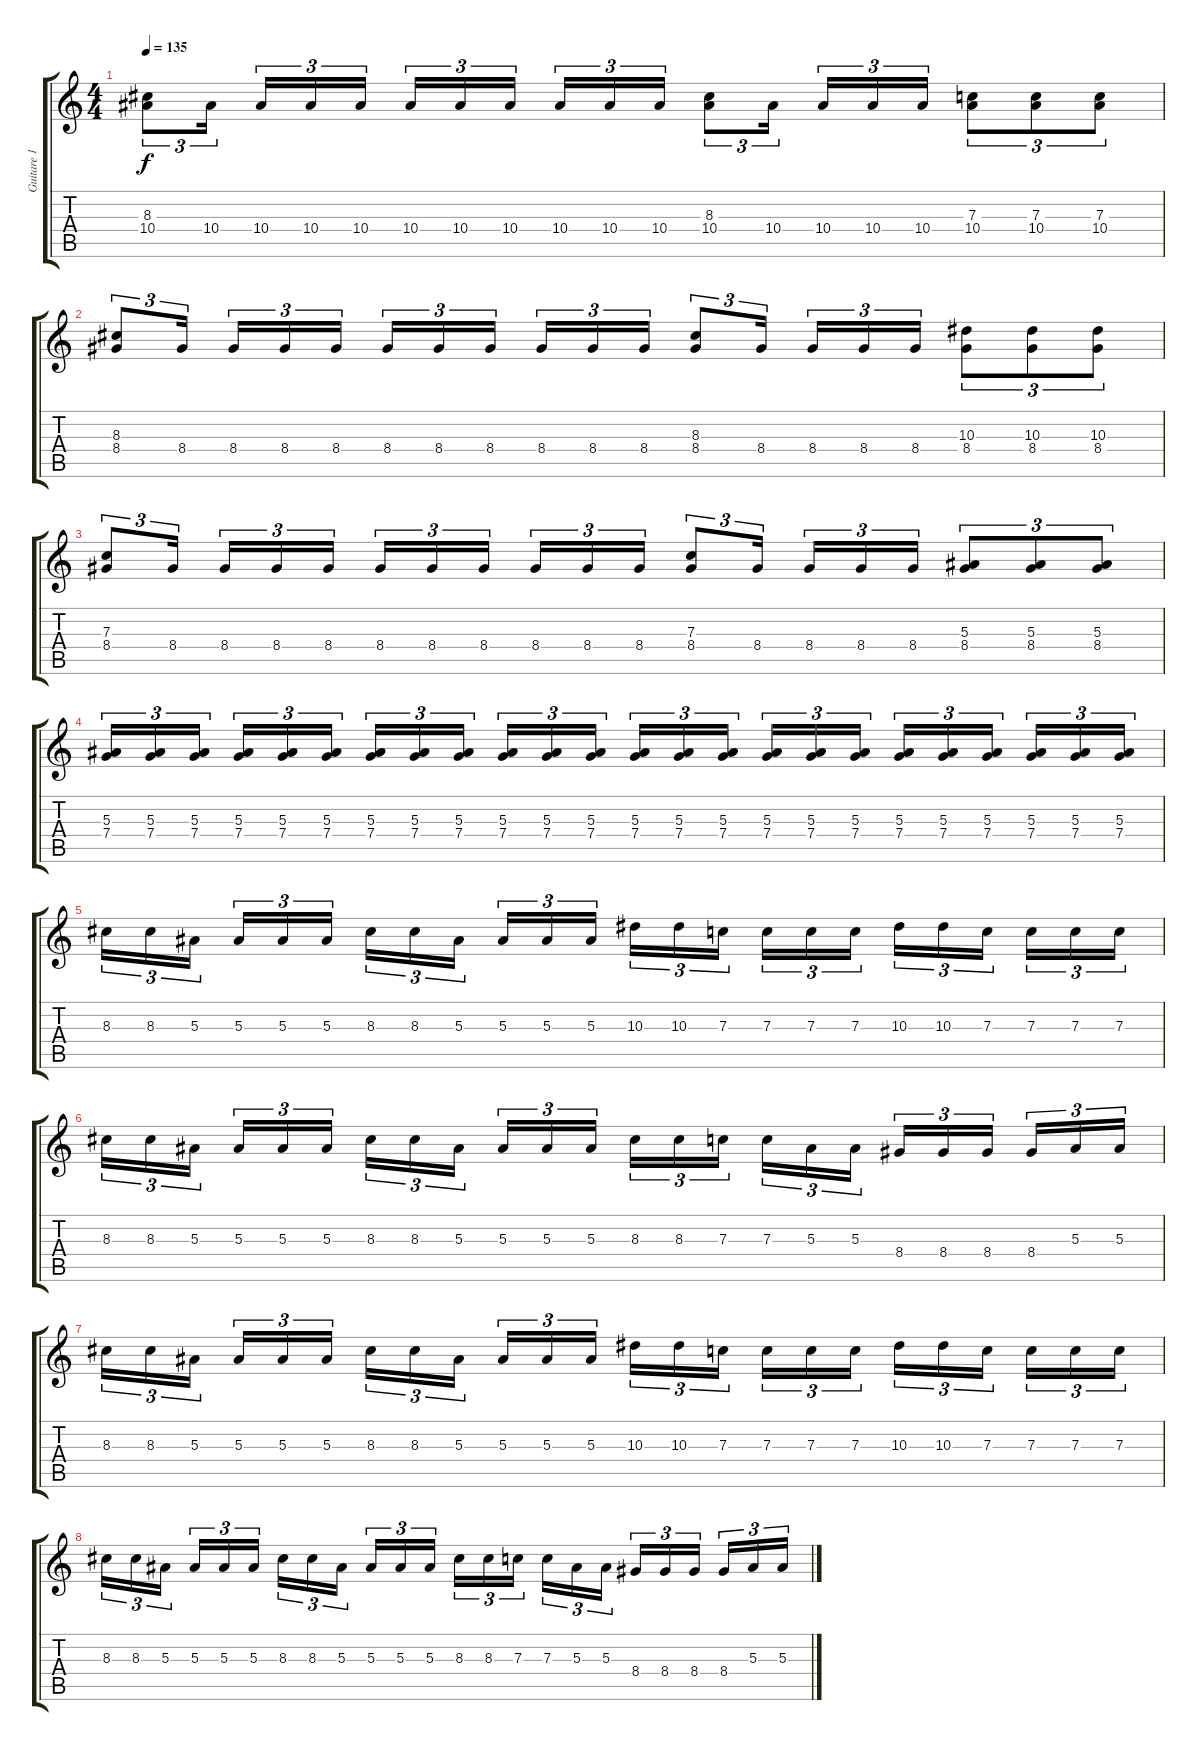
\track ("Guitare 1" "Guitare 1") {instrument distortionguitar}
\staff {score tabs}
\tuning (D4 A3 F3 C3 G2 D2) {hide}
\ts (4 4)
\tempo 135
\clef g2
\ks c
(8.3 10.4).8{tu (3 2) dy f} 10.4.16{tu (3 2) beam splitsecondary} 10.4.16{tu (3 2)} 10.4.16{tu (3 2)} 10.4.16{tu (3 2)} 10.4.16{tu (3 2)} 10.4.16{tu (3 2)} 10.4.16{tu (3 2) beam splitsecondary} 10.4.16{tu (3 2)} 10.4.16{tu (3 2)} 10.4.16{tu (3 2)} (8.3 10.4).8{tu (3 2)} 10.4.16{tu (3 2) beam splitsecondary} 10.4.16{tu (3 2)} 10.4.16{tu (3 2)} 10.4.16{tu (3 2)} (7.3 10.4).8{tu (3 2)} (7.3 10.4).8{tu (3 2)} (7.3 10.4).8{tu (3 2)} |
(8.3 8.4).8{tu (3 2)} 8.4.16{tu (3 2) beam splitsecondary} 8.4.16{tu (3 2)} 8.4.16{tu (3 2)} 8.4.16{tu (3 2)} 8.4.16{tu (3 2)} 8.4.16{tu (3 2)} 8.4.16{tu (3 2) beam splitsecondary} 8.4.16{tu (3 2)} 8.4.16{tu (3 2)} 8.4.16{tu (3 2)} (8.3 8.4).8{tu (3 2)} 8.4.16{tu (3 2) beam splitsecondary} 8.4.16{tu (3 2)} 8.4.16{tu (3 2)} 8.4.16{tu (3 2)} (10.3 8.4).8{tu (3 2)} (10.3 8.4).8{tu (3 2)} (10.3 8.4).8{tu (3 2)} |
(7.3 8.4).8{tu (3 2)} 8.4.16{tu (3 2) beam splitsecondary} 8.4.16{tu (3 2)} 8.4.16{tu (3 2)} 8.4.16{tu (3 2)} 8.4.16{tu (3 2)} 8.4.16{tu (3 2)} 8.4.16{tu (3 2) beam splitsecondary} 8.4.16{tu (3 2)} 8.4.16{tu (3 2)} 8.4.16{tu (3 2)} (7.3 8.4).8{tu (3 2)} 8.4.16{tu (3 2) beam splitsecondary} 8.4.16{tu (3 2)} 8.4.16{tu (3 2)} 8.4.16{tu (3 2)} (5.3 8.4).8{tu (3 2)} (5.3 8.4).8{tu (3 2)} (5.3 8.4).8{tu (3 2)} |
(5.3 7.4).16{tu (3 2)} (5.3 7.4).16{tu (3 2)} (5.3 7.4).16{tu (3 2) beam splitsecondary} (5.3 7.4).16{tu (3 2)} (5.3 7.4).16{tu (3 2)} (5.3 7.4).16{tu (3 2)} (5.3 7.4).16{tu (3 2)} (5.3 7.4).16{tu (3 2)} (5.3 7.4).16{tu (3 2) beam splitsecondary} (5.3 7.4).16{tu (3 2)} (5.3 7.4).16{tu (3 2)} (5.3 7.4).16{tu (3 2)} (5.3 7.4).16{tu (3 2)} (5.3 7.4).16{tu (3 2)} (5.3 7.4).16{tu (3 2) beam splitsecondary} (5.3 7.4).16{tu (3 2)} (5.3 7.4).16{tu (3 2)} (5.3 7.4).16{tu (3 2)} (5.3 7.4).16{tu (3 2)} (5.3 7.4).16{tu (3 2)} (5.3 7.4).16{tu (3 2) beam splitsecondary} (5.3 7.4).16{tu (3 2)} (5.3 7.4).16{tu (3 2)} (5.3 7.4).16{tu (3 2)} |
8.3.16{tu (3 2)} 8.3.16{tu (3 2)} 5.3.16{tu (3 2) beam splitsecondary} 5.3.16{tu (3 2)} 5.3.16{tu (3 2)} 5.3.16{tu (3 2)} 8.3.16{tu (3 2)} 8.3.16{tu (3 2)} 5.3.16{tu (3 2) beam splitsecondary} 5.3.16{tu (3 2)} 5.3.16{tu (3 2)} 5.3.16{tu (3 2)} 10.3.16{tu (3 2)} 10.3.16{tu (3 2)} 7.3.16{tu (3 2) beam splitsecondary} 7.3.16{tu (3 2)} 7.3.16{tu (3 2)} 7.3.16{tu (3 2)} 10.3.16{tu (3 2)} 10.3.16{tu (3 2)} 7.3.16{tu (3 2) beam splitsecondary} 7.3.16{tu (3 2)} 7.3.16{tu (3 2)} 7.3.16{tu (3 2)} |
8.3.16{tu (3 2)} 8.3.16{tu (3 2)} 5.3.16{tu (3 2) beam splitsecondary} 5.3.16{tu (3 2)} 5.3.16{tu (3 2)} 5.3.16{tu (3 2)} 8.3.16{tu (3 2)} 8.3.16{tu (3 2)} 5.3.16{tu (3 2) beam splitsecondary} 5.3.16{tu (3 2)} 5.3.16{tu (3 2)} 5.3.16{tu (3 2)} 8.3.16{tu (3 2)} 8.3.16{tu (3 2)} 7.3.16{tu (3 2) beam splitsecondary} 7.3.16{tu (3 2)} 5.3.16{tu (3 2)} 5.3.16{tu (3 2)} 8.4.16{tu (3 2)} 8.4.16{tu (3 2)} 8.4.16{tu (3 2) beam splitsecondary} 8.4.16{tu (3 2)} 5.3.16{tu (3 2)} 5.3.16{tu (3 2)} |
8.3.16{tu (3 2)} 8.3.16{tu (3 2)} 5.3.16{tu (3 2) beam splitsecondary} 5.3.16{tu (3 2)} 5.3.16{tu (3 2)} 5.3.16{tu (3 2)} 8.3.16{tu (3 2)} 8.3.16{tu (3 2)} 5.3.16{tu (3 2) beam splitsecondary} 5.3.16{tu (3 2)} 5.3.16{tu (3 2)} 5.3.16{tu (3 2)} 10.3.16{tu (3 2)} 10.3.16{tu (3 2)} 7.3.16{tu (3 2) beam splitsecondary} 7.3.16{tu (3 2)} 7.3.16{tu (3 2)} 7.3.16{tu (3 2)} 10.3.16{tu (3 2)} 10.3.16{tu (3 2)} 7.3.16{tu (3 2) beam splitsecondary} 7.3.16{tu (3 2)} 7.3.16{tu (3 2)} 7.3.16{tu (3 2)} |
8.3.16{tu (3 2)} 8.3.16{tu (3 2)} 5.3.16{tu (3 2) beam splitsecondary} 5.3.16{tu (3 2)} 5.3.16{tu (3 2)} 5.3.16{tu (3 2)} 8.3.16{tu (3 2)} 8.3.16{tu (3 2)} 5.3.16{tu (3 2) beam splitsecondary} 5.3.16{tu (3 2)} 5.3.16{tu (3 2)} 5.3.16{tu (3 2)} 8.3.16{tu (3 2)} 8.3.16{tu (3 2)} 7.3.16{tu (3 2) beam splitsecondary} 7.3.16{tu (3 2)} 5.3.16{tu (3 2)} 5.3.16{tu (3 2)} 8.4.16{tu (3 2)} 8.4.16{tu (3 2)} 8.4.16{tu (3 2) beam splitsecondary} 8.4.16{tu (3 2)} 5.3.16{tu (3 2)} 5.3.16{tu (3 2)}
